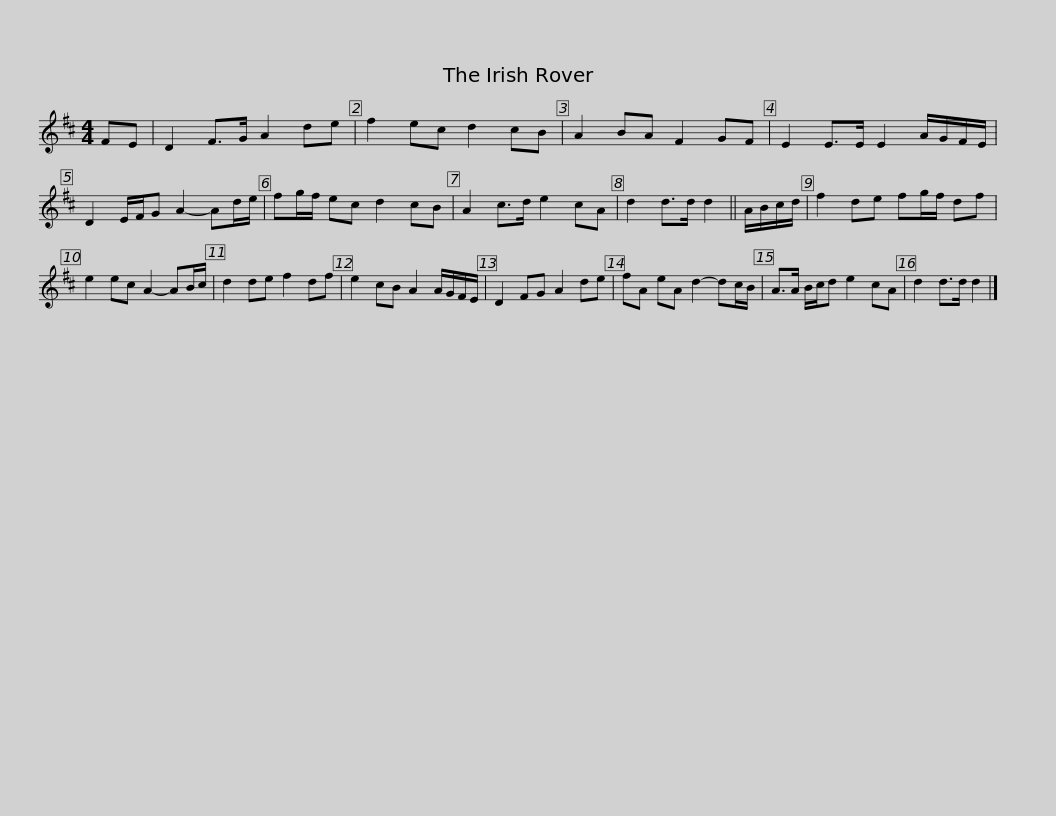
X:1
L:1/8
M:4/4
I:linebreak $
K:D
V:1 treble
V:1
 FE | D2 F>G A2 de | f2 ec d2 cB | A2 BA F2 GF | E2 E>E E2 A/G/F/E/ | %5
 D2 E/F/G A2- Ad/e/ |$ fg/f/ ec d2 cB | A2 c>d e2 cA | d2 d>d d2 || A/B/c/d/ | %10
 f2 de fg/f/ df | e2 ec A2- AB/c/ | d2 de f2 df |$ e2 cB A2 A/G/F/E/ | D2 FG A2 de | %15
 fA eA d2- dc/B/ | A>A B/c/d e2 cA | d2 d>d d2 |] %18
